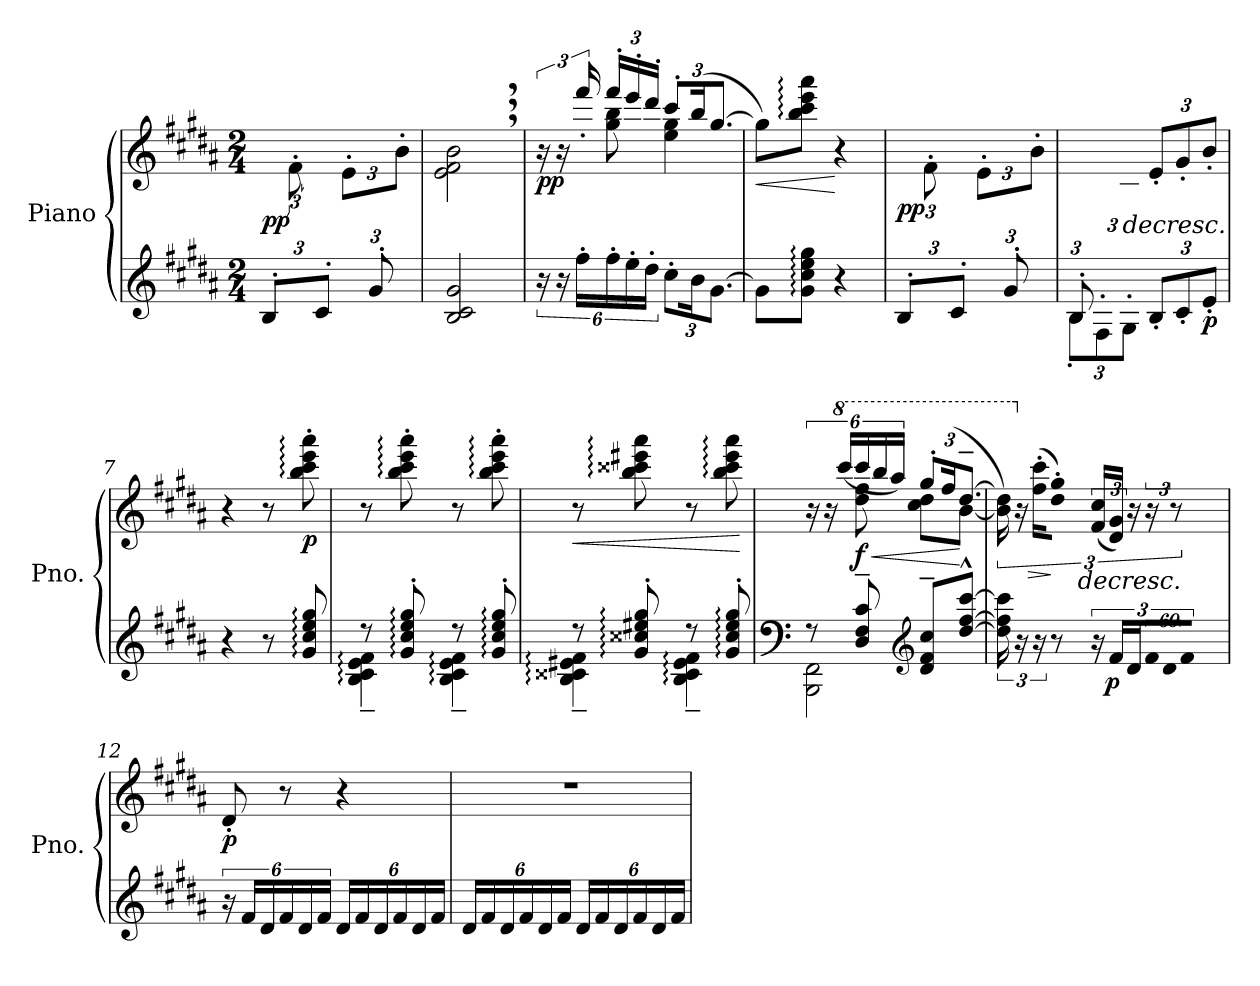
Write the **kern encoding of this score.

**kern	**kern	**dynam
*part1	*part1	*part1
*staff2	*staff1	*staff1/2
*I"Piano	*	*
*I'Pno.	*	*
*clefG2	*clefG2	*
*k[f#c#g#d#a#]	*k[f#c#g#d#a#]	*
*M2/4	*M2/4	*
*MM50	*MM50	*
*Xbrackettup	*	*
=1	=1	=1
*^	*	*
!	!	!	!LO:DY:b
(>12B'/L	2ryy	12ryy	pp
12ryy	.	12f#'\	.
12c#'/J	.	12ryy	.
*	*	*Xbrackettup	*
12ryy	.	12e'\L	.
12g#'/	.	12ryy	.
12ryy	.	12b'\J)	.
*v	*v	*	*
=2	=2	=2
2B/ 2c#/ 2g#/	2e\, 2f#\, 2b\,	.
=3	=3	=3
*brackettup	*brackettup	*
*	*^	*
!	!	!	!LO:DY:b
24r	24r	8ryy	pp
24r	24r	.	.
*	*MM92	*	*
24ff#'\LL	24fff#'/	.	.
*Xbrackettup	*Xbrackettup	*	*
24ff#'\	24fff#'/LL	8gg#\ 8bb\	.
24ee'\	24eee'/	.	.
24dd#'\JJ	24ddd#'/JJ	.	.
12cc#'\L	12ccc#'/L	4ee\ 4gg#\	.
24b\K	(>24bb/K	.	.
[12.g#\J	[12.gg#/J	.	.
*	*v	*v	*
=4	=4	=4
!	!	!LO:HP:b
8g#\L]	8gg#\L])	<
8g#\: 8cc#\: 8ee\: 8gg#\:J	8bb\: 8ccc#\: 8eee\: 8aaa#\:J	.
4r	4r	[
!!LO:LB:g=z
=5	=5	=5
*	*MM50	*
*^	*	*
!	!	!	!LO:DY:b
(>12B'/L	2ryy	12ryy	pp
12ryy	.	12f#'\	.
12c#'/J	.	12ryy	.
12ryy	.	12e'\L	.
12g#'/	.	12ryy	.
12ryy	.	12b'\J	.
=6	=6	=6	=6
12B'/L	12B'\L	12ryy	.
12%5ryy	12F#'\	12f#'\	.
!	!	!	!LO:HP:b
.	12G#'\J	12c#'\J	>
.	12B'/L	12e'/L	.
.	12c#'/	12g#'/	.
!	!	!	!LO:DY:b=2
.	12e'/J	12b'/J)	p
*v	*v	*	*
.	.	]
=7	=7	=7
4r	4r	.
8r	8r	.
!	!	!LO:DY:b
8g#/: 8cc#/: 8ee/: 8gg#/:	8bb\:' 8ccc#\:' 8eee\:' 8aaa#\:'	p
=8	=8	=8
*^	*	*
8r	4B\:~ 4c#\:~ 4e\:~ 4f#\:~	8r	.
8g#/:' 8cc#/:' 8ee/:' 8gg#/:'	.	8bb\:' 8ccc#\:' 8eee\:' 8aaa#\:'	.
8r	4B\:~ 4c#\:~ 4e\:~ 4f#\:~	8r	.
8g#/:' 8cc#/:' 8ee/:' 8gg#/:'	.	8bb\:' 8ccc#\:' 8eee\:' 8aaa#\:'	.
!!LO:LB:g=z
=9	=9	=9	=9
!	!	!	!LO:HP:b
8r	4B\:~ 4c##X\:~ 4e#X\:~ 4f#\:~	8r	<
8g#/:' 8cc##X/:' 8ee#X/:' 8gg#/:'	.	8bb\: 8ccc##X\: 8eee#X\: 8aaa#\:	.
8r	4B\:~ 4c##\:~ 4e#\:~ 4f#\:~	8r	.
8g#/:' 8cc##/:' 8ee#/:' 8gg#/:'	.	8bb\: 8ccc##\: 8eee#\: 8aaa#\:	.
*v	*v	*	*
.	.	[
=10	=10	=10
*clefF4	*	*
*^	*	*
*	*	*brackettup	*
*	*	*^	*
8r	2BBB\ 2FF#\	24r	8ryy	.
.	.	24r	.	.
*	*	*8va	*	*
*	*	*MM92	*	*
.	.	(>24cccc#/LL	.	.
*	*	*Xbrackettup	*	*
!	!	!	!	!LO:HP:b
!	!	!	!	!LO:DY:n=1:b
8D#/~ 8F#/~ 8c#/~	.	24cccc#/	8ddd#\ 8fff#\	< f
.	.	24bbb/	.	.
.	.	24aaa#/JJ)	.	.
*clefG2	*	*	*	*
8d#/~ 8f#/~ 8cc#/~L	.	12ggg#'/L	8ccc#\ 8ddd#\L	.
.	.	(>24fff#/K	.	.
[8dd#/^^ [8ff#/^^ [8ccc#/^^J	.	[12.ddd#~/J	[8bb\J	[
*v	*v	*	*	*
*	*v	*v	*
=11	=11	=11
*brackettup	*brackettup	*
24dd#\] 24ff#\] 24ccc#\]	24bb\] 24ddd#\])	.
*	*X8va	*
24r	24r	.
!	!	!LO:HP:b
24r	(>24ff#\' 24ccc#\'KL	>
8r	8dd#\' 8gg#\'J)	]
!	!	!LO:HP:b
24ryy	(<24f#/ 24cc#/LL	>
24r	24d#/ 24g#/JJ)	.
!	!	!LO:DY:b=2
24f#/LL	24r	p
24d#/	24r	]
!LO:N:vis=16	!	!
1920%53f#/	12r	.
!LO:N:vis=16	!	!
1920%53d#/	.	.
!LO:N:vis=16	!	!
1920%53f#/JJ	.	.
1920ryy	.	.
!!LO:LB:g=z
=12	=12	=12
!	!	!LO:DY:b
24r	8d#'/	p
24f#/LL	.	.
24d#/	.	.
24f#/	8r	.
24d#/	.	.
24f#/JJ	.	.
*Xbrackettup	*	*
24d#/LL	4r	.
24f#/	.	.
24d#/	.	.
24f#/	.	.
24d#/	.	.
24f#/JJ	.	.
=13	=13	=13
24d#/LL	2r	.
24f#/	.	.
24d#/	.	.
24f#/	.	.
24d#/	.	.
24f#/JJ	.	.
24d#/LL	.	.
24f#/	.	.
24d#/	.	.
24f#/	.	.
24d#/	.	.
24f#/JJ	.	.
=	=	=
*-	*-	*-
